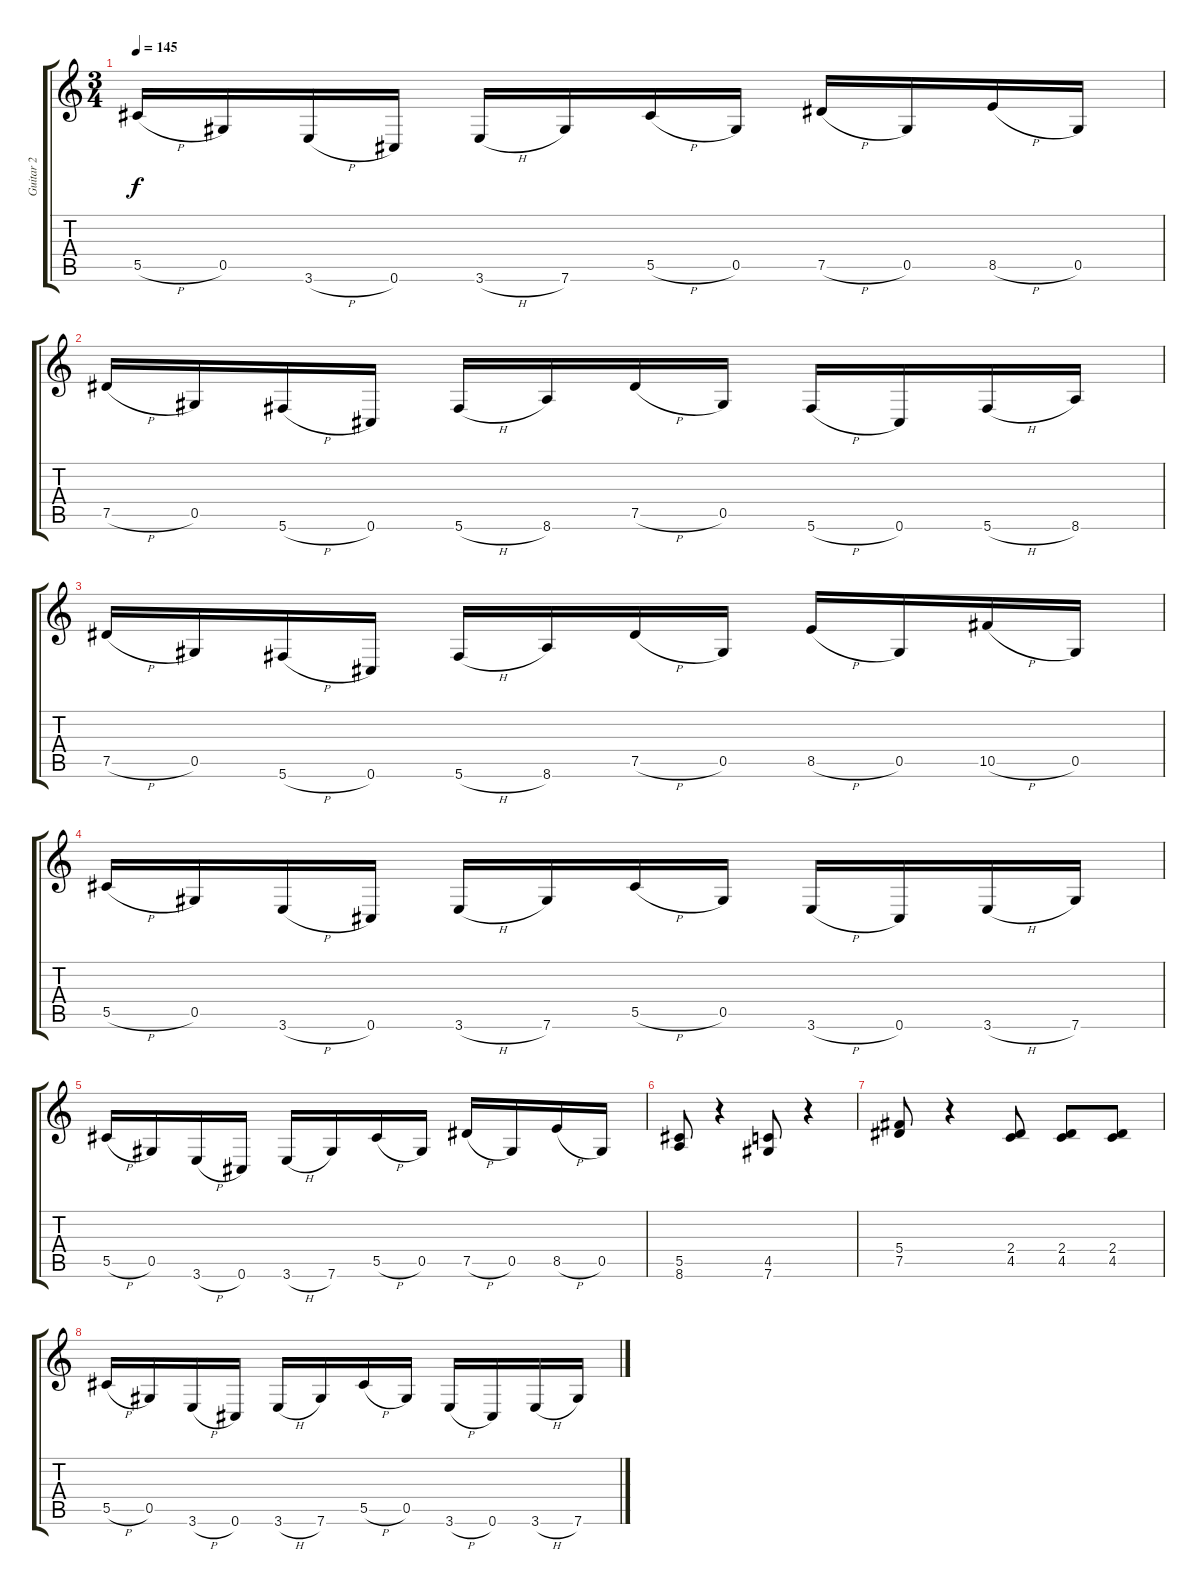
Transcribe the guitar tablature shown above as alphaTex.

\track ("Guitar 2" "Guitar 2") {instrument distortionguitar}
\staff {score tabs}
\tuning (Eb4 Bb3 Gb3 Db3 Ab2 Db2) {hide}
\ts (3 4)
\tempo 145
\clef g2
\ks c
5.5{h}.16{dy f} 0.5.16 3.6{h}.16 0.6.16 3.6{h}.16 7.6.16 5.5{h}.16 0.5.16 7.5{h}.16 0.5.16 8.5{h}.16 0.5.16 |
7.5{h}.16 0.5.16 5.6{h}.16 0.6.16 5.6{h}.16 8.6.16 7.5{h}.16 0.5.16 5.6{h}.16 0.6.16 5.6{h}.16 8.6.16 |
7.5{h}.16 0.5.16 5.6{h}.16 0.6.16 5.6{h}.16 8.6.16 7.5{h}.16 0.5.16 8.5{h}.16 0.5.16 10.5{h}.16 0.5.16 |
5.5{h}.16 0.5.16 3.6{h}.16 0.6.16 3.6{h}.16 7.6.16 5.5{h}.16 0.5.16 3.6{h}.16 0.6.16 3.6{h}.16 7.6.16 |
5.5{h}.16 0.5.16 3.6{h}.16 0.6.16 3.6{h}.16 7.6.16 5.5{h}.16 0.5.16 7.5{h}.16 0.5.16 8.5{h}.16 0.5.16 |
(5.5 8.6).8 r.4 (4.5 7.6).8 r.4 |
(5.4 7.5).8 r.4 (2.4 4.5).8 (2.4 4.5).8 (2.4 4.5).8 |
5.5{h}.16 0.5.16 3.6{h}.16 0.6.16 3.6{h}.16 7.6.16 5.5{h}.16 0.5.16 3.6{h}.16 0.6.16 3.6{h}.16 7.6.16
